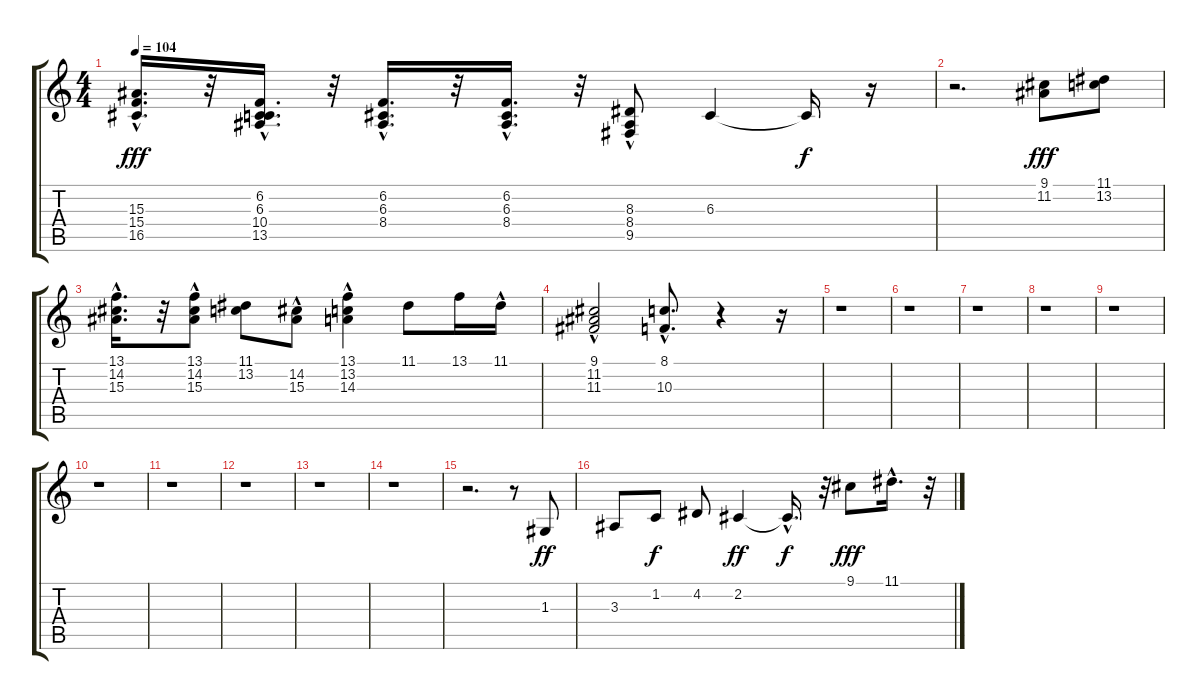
\track "" {instrument choiraahs}
\staff {score tabs}
\tuning (E4 B3 G3 D3 A2 E2) {hide}
\ts (4 4)
\tempo 104
\clef g2
\ks c
(15.3{hac} 15.4{hac} 16.5{hac}).16{d dy fff} r.32 (6.2{hac} 6.3 10.4 13.5).16{d} r.32 (6.2{hac} 6.3{hac} 8.4{hac}).16{d} r.32 (6.2{hac} 6.3 8.4{hac}).16{d} r.32 (8.3 8.4{hac} 9.5{hac}).8 6.3.4 6.3{t}.16{dy f} r.16 |
r.2{d} (9.1 11.2).8{dy fff} (11.1 13.2).8 |
(13.1{hac} 14.2{hac} 15.3{hac}).16{d} r.32 (13.1 14.2 15.3{hac}).8 (11.1 13.2).8 (14.2 15.3{hac}).8 (13.1 13.2{hac} 14.3{hac}).4 11.1.8 13.1.16 11.1{hac}.16 |
(9.1 11.2 11.3{hac}).2 (8.1{hac} 10.3{hac}).8{d} r.4 r.16 |
r.1 |
r.1 |
r.1 |
r.1 |
r.1 |
r.1 |
r.1 |
r.1 |
r.1 |
r.1 |
r.2{d} r.8 1.3.8{dy ff} |
3.3.8 1.2.8{dy f} 4.2.8 2.2.4{dy ff} 2.2{hac t}.16{d dy f} r.32 9.1.8{dy fff} 11.1{hac}.16{d} r.32
